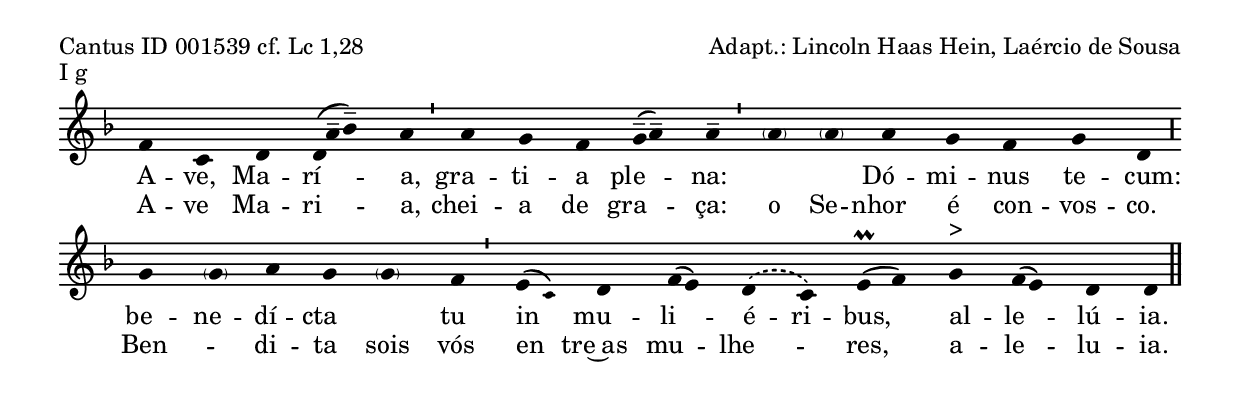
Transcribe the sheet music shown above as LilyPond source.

\version "2.24.1"

\include "gregorian.ly"
\include "../../../modules/lilypond/neums.ily"
\include "../../../modules/lilypond/spacing.ily"
\include "../../../modules/lilypond/layout.ily"
\include "../../../modules/lilypond/lyrics.ily"
\include "../../../modules/lilypond/symbols.ily"

antiphonChant = \relative c' {
  \AntiphonSignature
  \key d \minor
  \C f c d \CEE d a' bes \C a
  \divisioMinima
  a g f \EE g a \E a
  \divisioMinima
  \Cp a \Cp a \C a g f g d
  \divisioMaior
  g \Cp g \C a g \Cp g \C f
  \divisioMinima
  \CL e c \C d \CC f e
  \C_C d c
  \QC e f \Ldim g \CC f e \C d d
  \finalis

}

antiphonLyrics = \lyricmode {
  A -- ve, Ma -- rí -- a, gra -- ti -- a ple -- na: _ _ Dó -- mi -- nus te -- cum:
  be -- ne -- dí -- cta _ tu in mu -- li --
  \MelismaOff
  é -- ri --
  \MelismaOn
  bus, al -- le -- lú -- ia.
}

antiphonLyricsPt = \lyricmode {

  A -- ve Ma -- ri -- a, chei -- a de gra -- ça: o Se -- nhor é con -- vos -- co.
  Ben -- _ di -- ta sois vós en tre~as mu -- lhe -- res, a -- le -- lu -- ia.
}

\GregorianTranscriptionLayout

\header {
  meter = "Cantus ID 001539 cf. Lc 1,28"
  arranger = "Adapt.: Lincoln Haas Hein, Laércio de Sousa"
}

\score {
  \header {
    piece = "I g"
  }

  \new GregorianTranscriptionStaff <<
    \new GregorianTranscriptionVoice = "antiphon" {
      \antiphonChant
    }

    \new GregorianTranscriptionLyrics \lyricsto "antiphon" \antiphonLyrics
    \new GregorianTranscriptionLyrics \lyricsto "antiphon" \antiphonLyricsPt
  >>
}